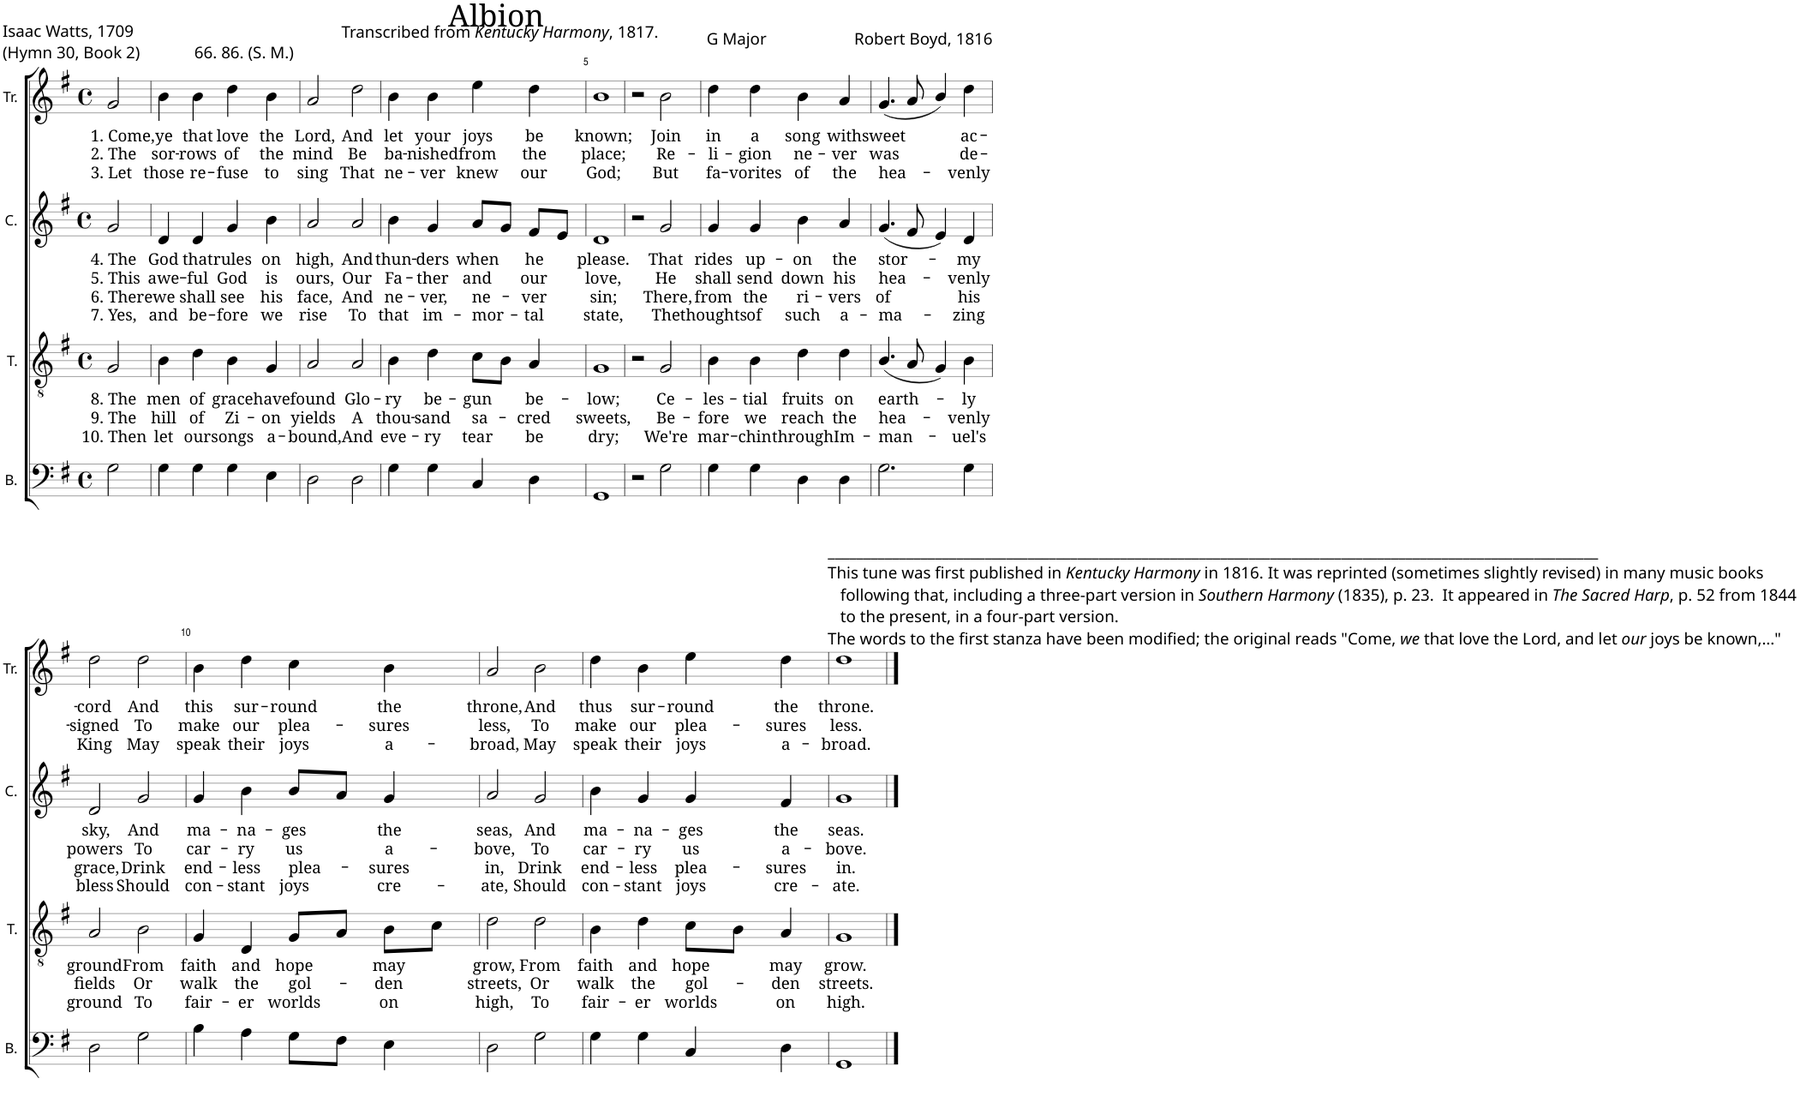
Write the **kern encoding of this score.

**kern	**kern	**text	**text	**text	**kern	**text	**text	**text	**text	**kern	**text	**text	**text
*part4	*part3	*part3	*part3	*part3	*part2	*part2	*part2	*part2	*part2	*part1	*part1	*part1	*part1
*staff4	*staff3	*staff3	*staff3	*staff3	*staff2	*staff2	*staff2	*staff2	*staff2	*staff1	*staff1	*staff1	*staff1
*I"B.	*I"T.	*	*	*	*I"C.	*	*	*	*	*I"Tr.	*	*	*
*I'B.	*I'T.	*	*	*	*I'C.	*	*	*	*	*I'Tr.	*	*	*
*clefF4	*clefGv2	*	*	*	*clefG2	*	*	*	*	*clefG2	*	*	*
*k[f#]	*k[f#]	*	*	*	*k[f#]	*	*	*	*	*k[f#]	*	*	*
*M4/4	*M4/4	*	*	*	*M4/4	*	*	*	*	*M4/4	*	*	*
*met(c)	*met(c)	*	*	*	*met(c)	*	*	*	*	*met(c)	*	*	*
=1	=1	=1	=1	=1	=1	=1	=1	=1	=1	=1	=1	=1	=1
!	!	!LO:LY:b	!LO:LY:b	!LO:LY:b	!	!LO:LY:b	!LO:LY:b	!LO:LY:b	!LO:LY:b	!	!LO:LY:b	!LO:LY:b	!LO:LY:b
2G\	2G/	8. The	9. The	10. Then	2g/	4. The	5. This	6. There	7. Yes,	2g/	1. Come,	2. The	3. Let
=2	=2	=2	=2	=2	=2	=2	=2	=2	=2	=2	=2	=2	=2
!	!	!LO:LY:b	!LO:LY:b	!LO:LY:b	!	!LO:LY:b	!LO:LY:b	!LO:LY:b	!LO:LY:b	!	!LO:LY:b	!LO:LY:b	!LO:LY:b
4G\	4B\	men	hill	let	4d/	God	awe-	we	and	4b\	ye	sor-	those
!	!	!LO:LY:b	!LO:LY:b	!LO:LY:b	!	!LO:LY:b	!LO:LY:b	!LO:LY:b	!LO:LY:b	!	!LO:LY:b	!LO:LY:b	!LO:LY:b
4G\	4d\	of	of	our	4d/	that	-ful	shall	be-	4b\	that	-rows	re-
!	!	!LO:LY:b	!LO:LY:b	!LO:LY:b	!	!LO:LY:b	!LO:LY:b	!LO:LY:b	!LO:LY:b	!	!LO:LY:b	!LO:LY:b	!LO:LY:b
4G\	4B\	grace	Zi-	songs	4g/	rules	God	see	-fore	4dd\	love	of	-fuse
!	!	!LO:LY:b	!LO:LY:b	!LO:LY:b	!	!LO:LY:b	!LO:LY:b	!LO:LY:b	!LO:LY:b	!	!LO:LY:b	!LO:LY:b	!LO:LY:b
4E\	4G/	have	-on	a-	4b\	on	is	his	we	4b\	the	the	to
=3	=3	=3	=3	=3	=3	=3	=3	=3	=3	=3	=3	=3	=3
!	!	!LO:LY:b	!LO:LY:b	!LO:LY:b	!	!LO:LY:b	!LO:LY:b	!LO:LY:b	!LO:LY:b	!	!LO:LY:b	!LO:LY:b	!LO:LY:b
2D\	2A/	found	yields	-bound,	2a/	high,	ours,	face,	rise	2a/	Lord,	mind	sing
!	!	!LO:LY:b	!LO:LY:b	!LO:LY:b	!	!LO:LY:b	!LO:LY:b	!LO:LY:b	!LO:LY:b	!	!LO:LY:b	!LO:LY:b	!LO:LY:b
2D\	2A/	Glo-	A	And	2a/	And	Our	And	To	2dd\	And	Be	That
=4	=4	=4	=4	=4	=4	=4	=4	=4	=4	=4	=4	=4	=4
!	!	!LO:LY:b	!LO:LY:b	!LO:LY:b	!	!LO:LY:b	!LO:LY:b	!LO:LY:b	!LO:LY:b	!	!LO:LY:b	!LO:LY:b	!LO:LY:b
4G\	4B\	-ry	thou-	eve-	4b\	thun-	Fa-	ne-	that	4b\	let	ba-	ne-
!	!	!LO:LY:b	!LO:LY:b	!LO:LY:b	!	!LO:LY:b	!LO:LY:b	!LO:LY:b	!LO:LY:b	!	!LO:LY:b	!LO:LY:b	!LO:LY:b
4G\	4d\	be-	-sand	-ry	4g/	-ders	-ther	-ver,	im-	4b\	your	-nished	-ver
!	!	!LO:LY:b	!LO:LY:b	!LO:LY:b	!	!LO:LY:b	!LO:LY:b	!LO:LY:b	!LO:LY:b	!	!LO:LY:b	!LO:LY:b	!LO:LY:b
4C/	8c\L	-gun	sa-	tear	8a/L	when	and	ne-	-mor-	4ee\	joys	from	knew
.	8B\J	.	.	.	8g/J	.	.	.	.	.	.	.	.
!	!	!LO:LY:b	!LO:LY:b	!LO:LY:b	!	!LO:LY:b	!LO:LY:b	!LO:LY:b	!LO:LY:b	!	!LO:LY:b	!LO:LY:b	!LO:LY:b
4D\	4A/	be-	-cred	be	8f#/L	he	our	-ver	-tal	4dd\	be	the	our
.	.	.	.	.	8e/J	.	.	.	.	.	.	.	.
=5	=5	=5	=5	=5	=5	=5	=5	=5	=5	=5	=5	=5	=5
!	!	!LO:LY:b	!LO:LY:b	!LO:LY:b	!	!LO:LY:b	!LO:LY:b	!LO:LY:b	!LO:LY:b	!	!LO:LY:b	!LO:LY:b	!LO:LY:b
1GG	1G	-low;	sweets,	dry;	1d	please.	love,	sin;	state,	1b	known;	place;	God;
=6	=6	=6	=6	=6	=6	=6	=6	=6	=6	=6	=6	=6	=6
2r	2r	.	.	.	2r	.	.	.	.	2r	.	.	.
!	!	!LO:LY:b	!LO:LY:b	!LO:LY:b	!	!LO:LY:b	!LO:LY:b	!LO:LY:b	!LO:LY:b	!	!LO:LY:b	!LO:LY:b	!LO:LY:b
2G\	2G/	Ce-	Be-	We're	2g/	That	He	There,	The	2b\	Join	Re-	But
=7	=7	=7	=7	=7	=7	=7	=7	=7	=7	=7	=7	=7	=7
!	!	!LO:LY:b	!LO:LY:b	!LO:LY:b	!	!LO:LY:b	!LO:LY:b	!LO:LY:b	!LO:LY:b	!	!LO:LY:b	!LO:LY:b	!LO:LY:b
4G\	4B\	-les-	-fore	mar-	4g/	rides	shall	from	thoughts	4dd\	in	-li-	fa-
!	!	!LO:LY:b	!LO:LY:b	!LO:LY:b	!	!LO:LY:b	!LO:LY:b	!LO:LY:b	!LO:LY:b	!	!LO:LY:b	!LO:LY:b	!LO:LY:b
4G\	4B\	-tial	we	-chin	4g/	up-	send	the	of	4dd\	a	-gion	-vorites
!	!	!LO:LY:b	!LO:LY:b	!LO:LY:b	!	!LO:LY:b	!LO:LY:b	!LO:LY:b	!LO:LY:b	!	!LO:LY:b	!LO:LY:b	!LO:LY:b
4D\	4d\	fruits	reach	through	4b\	-on	down	ri-	such	4b\	song	ne-	of
!	!	!LO:LY:b	!LO:LY:b	!LO:LY:b	!	!LO:LY:b	!LO:LY:b	!LO:LY:b	!LO:LY:b	!	!LO:LY:b	!LO:LY:b	!LO:LY:b
4D\	4d\	on	the	Im-	4a/	the	his	-vers	a-	4a/	with	-ver	the
=8	=8	=8	=8	=8	=8	=8	=8	=8	=8	=8	=8	=8	=8
!LO:TX:b:t=____________________________________________________________________________________________________________	!	!	!	!	!	!	!	!	!	!	!	!	!
!LO:TX:b:t=This tune was first published in	!	!	!	!	!	!	!	!	!	!	!	!	!
!LO:TX:b:i:t=Kentucky Harmony	!	!	!	!	!	!	!	!	!	!	!	!	!
!LO:TX:b:t=in 1816. It was reprinted (sometimes slightly revised) in many music books	!	!	!	!	!	!	!	!	!	!	!	!	!
!LO:TX:b:t=following that, including a three-part version in	!	!	!	!	!	!	!	!	!	!	!	!	!
!LO:TX:b:i:t=Southern Harmony	!	!	!	!	!	!	!	!	!	!	!	!	!
!LO:TX:b:t=(1835), p. 23.  It appeared in	!	!	!	!	!	!	!	!	!	!	!	!	!
!LO:TX:b:i:t=The Sacred Harp	!	!	!	!	!	!	!	!	!	!	!	!	!
!LO:TX:b:t=, p. 52 from 1844	!	!	!	!	!	!	!	!	!	!	!	!	!
!LO:TX:b:t=to the present, in a four-part version.	!	!	!	!	!	!	!	!	!	!	!	!	!
!LO:TX:b:t=The words to the first stanza have been modified; the original reads "Come,	!	!	!	!	!	!	!	!	!	!	!	!	!
!LO:TX:b:i:t=we	!	!	!	!	!	!	!	!	!	!	!	!	!
!LO:TX:b:t=that love the Lord, and let	!	!	!	!	!	!	!	!	!	!	!	!	!
!LO:TX:b:i:t=our	!	!	!	!	!	!	!	!	!	!	!	!	!
!LO:TX:b:t=joys be known,…"	!	!	!	!	!	!	!	!	!	!	!	!	!
!	!	!LO:LY:b	!LO:LY:b	!LO:LY:b	!	!LO:LY:b	!LO:LY:b	!LO:LY:b	!LO:LY:b	!	!LO:LY:b	!LO:LY:b	!LO:LY:b
2.G\	(4.B/	earth-	hea-	-man-	(4.g/	stor-	hea-	of	-ma-	(4.g/	sweet	was	hea-
.	8A/	.	.	.	8f#/	.	.	.	.	8a/	.	.	.
.	4G/)	.	.	.	4e/)	.	.	.	.	4b/)	.	.	.
!	!	!LO:LY:b	!LO:LY:b	!LO:LY:b	!	!LO:LY:b	!LO:LY:b	!LO:LY:b	!LO:LY:b	!	!LO:LY:b	!LO:LY:b	!LO:LY:b
4G\	4B\	-ly	-venly	-uel's	4d/	-my	-venly	his	-zing	4dd\	ac-	de-	-venly
!!LO:LB:g=z
=9	=9	=9	=9	=9	=9	=9	=9	=9	=9	=9	=9	=9	=9
!	!	!LO:LY:b	!LO:LY:b	!LO:LY:b	!	!LO:LY:b	!LO:LY:b	!LO:LY:b	!LO:LY:b	!	!LO:LY:b	!LO:LY:b	!LO:LY:b
2D\	2A/	ground	fields	ground	2d/	sky,	powers	grace,	bless	2dd\	-cord	-signed	King
!	!	!LO:LY:b	!LO:LY:b	!LO:LY:b	!	!LO:LY:b	!LO:LY:b	!LO:LY:b	!LO:LY:b	!	!LO:LY:b	!LO:LY:b	!LO:LY:b
2G\	2B\	From	Or	To	2g/	And	To	Drink	Should	2dd\	And	To	May
=10	=10	=10	=10	=10	=10	=10	=10	=10	=10	=10	=10	=10	=10
!	!	!LO:LY:b	!LO:LY:b	!LO:LY:b	!	!LO:LY:b	!LO:LY:b	!LO:LY:b	!LO:LY:b	!	!LO:LY:b	!LO:LY:b	!LO:LY:b
4B\	4G/	faith	walk	fair-	4g/	ma-	car-	end-	con-	4b\	this	make	speak
!	!	!LO:LY:b	!LO:LY:b	!LO:LY:b	!	!LO:LY:b	!LO:LY:b	!LO:LY:b	!LO:LY:b	!	!LO:LY:b	!LO:LY:b	!LO:LY:b
4A\	4D/	and	the	-er	4b\	-na-	-ry	-less	-stant	4dd\	sur-	our	their
!	!	!LO:LY:b	!LO:LY:b	!LO:LY:b	!	!LO:LY:b	!LO:LY:b	!LO:LY:b	!LO:LY:b	!	!LO:LY:b	!LO:LY:b	!LO:LY:b
8G\L	8G/L	hope	gol-	worlds	8b/L	-ges	us	plea-	joys	4cc\	-round	plea-	joys
8F#\J	8A/J	.	.	.	8a/J	.	.	.	.	.	.	.	.
!	!	!LO:LY:b	!LO:LY:b	!LO:LY:b	!	!LO:LY:b	!LO:LY:b	!LO:LY:b	!LO:LY:b	!	!LO:LY:b	!LO:LY:b	!LO:LY:b
4E\	8B\L	may	-den	on	4g/	the	a-	-sures	cre-	4b\	the	-sures	a-
.	8c\J	.	.	.	.	.	.	.	.	.	.	.	.
=11	=11	=11	=11	=11	=11	=11	=11	=11	=11	=11	=11	=11	=11
!	!	!LO:LY:b	!LO:LY:b	!LO:LY:b	!	!LO:LY:b	!LO:LY:b	!LO:LY:b	!LO:LY:b	!	!LO:LY:b	!LO:LY:b	!LO:LY:b
2D\	2d\	grow,	streets,	high,	2a/	seas,	-bove,	in,	-ate,	2a/	throne,	less,	-broad,
!	!	!LO:LY:b	!LO:LY:b	!LO:LY:b	!	!LO:LY:b	!LO:LY:b	!LO:LY:b	!LO:LY:b	!	!LO:LY:b	!LO:LY:b	!LO:LY:b
2G\	2d\	From	Or	To	2g/	And	To	Drink	Should	2b\	And	To	May
=12	=12	=12	=12	=12	=12	=12	=12	=12	=12	=12	=12	=12	=12
!	!	!LO:LY:b	!LO:LY:b	!LO:LY:b	!	!LO:LY:b	!LO:LY:b	!LO:LY:b	!LO:LY:b	!	!LO:LY:b	!LO:LY:b	!LO:LY:b
4G\	4B\	faith	walk	fair-	4b\	ma-	car-	end-	con-	4dd\	thus	make	speak
!	!	!LO:LY:b	!LO:LY:b	!LO:LY:b	!	!LO:LY:b	!LO:LY:b	!LO:LY:b	!LO:LY:b	!	!LO:LY:b	!LO:LY:b	!LO:LY:b
4G\	4d\	and	the	-er	4g/	-na-	-ry	-less	-stant	4b\	sur-	our	their
!	!	!LO:LY:b	!LO:LY:b	!LO:LY:b	!	!LO:LY:b	!LO:LY:b	!LO:LY:b	!LO:LY:b	!	!LO:LY:b	!LO:LY:b	!LO:LY:b
4C/	8c\L	hope	gol-	worlds	4g/	-ges	us	plea-	joys	4ee\	-round	plea-	joys
.	8B\J	.	.	.	.	.	.	.	.	.	.	.	.
!	!	!LO:LY:b	!LO:LY:b	!LO:LY:b	!	!LO:LY:b	!LO:LY:b	!LO:LY:b	!LO:LY:b	!	!LO:LY:b	!LO:LY:b	!LO:LY:b
4D\	4A/	may	-den	on	4f#/	the	a-	-sures	cre-	4dd\	the	-sures	a-
=13	=13	=13	=13	=13	=13	=13	=13	=13	=13	=13	=13	=13	=13
!	!	!LO:LY:b	!LO:LY:b	!LO:LY:b	!	!LO:LY:b	!LO:LY:b	!LO:LY:b	!LO:LY:b	!	!LO:LY:b	!LO:LY:b	!LO:LY:b
1GG	1G	grow.	streets.	high.	1g	seas.	-bove.	in.	-ate.	1dd	throne.	less.	-broad.
==	==	==	==	==	==	==	==	==	==	==	==	==	==
*-	*-	*-	*-	*-	*-	*-	*-	*-	*-	*-	*-	*-	*-
